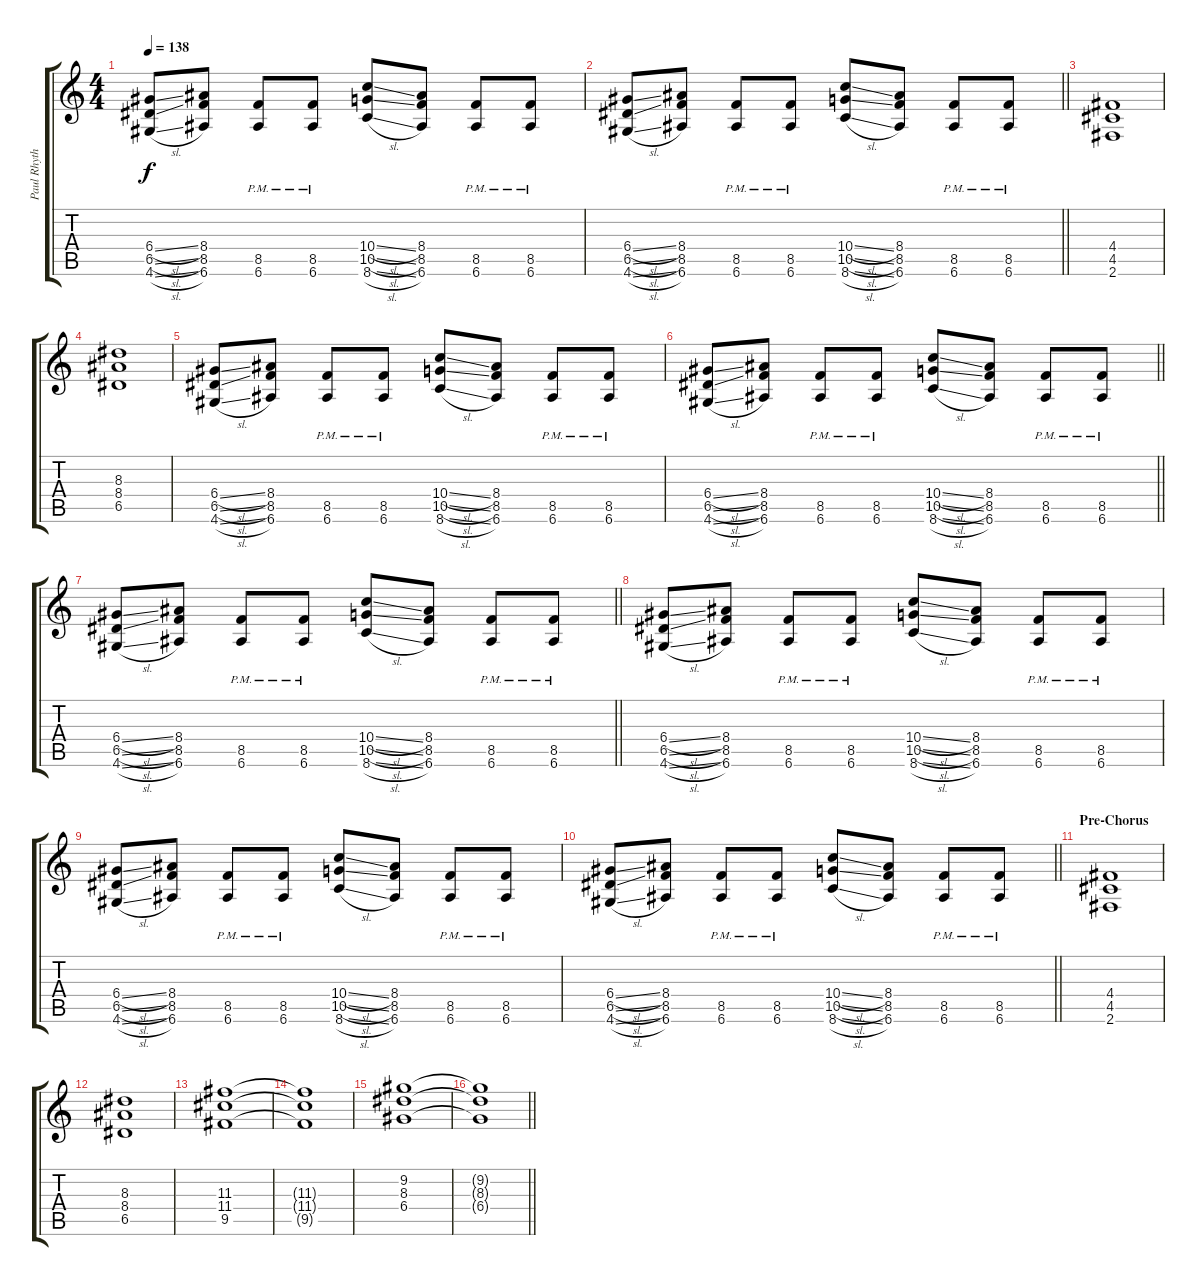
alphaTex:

\track ("Paul Rhythm" "Paul Rhyth") {instrument distortionguitar}
\staff {score tabs}
\tuning (E4 B3 G3 D3 A2 E2) {hide}
\ts (4 4)
\tempo 138
\clef g2
\ks c
(6.4{sl} 6.5{sl} 4.6{sl}).8{dy f} (8.4 8.5 6.6).8 (8.5{pm} 6.6{pm}).8 (8.5{pm} 6.6{pm}).8 (10.4{sl} 10.5{sl} 8.6{sl}).8 (8.4 8.5 6.6).8 (8.5{pm} 6.6{pm}).8 (8.5{pm} 6.6{pm}).8 |
\barLineRight lightlight
(6.4{sl} 6.5{sl} 4.6{sl}).8 (8.4 8.5 6.6).8 (8.5{pm} 6.6{pm}).8 (8.5{pm} 6.6{pm}).8 (10.4{sl} 10.5{sl} 8.6{sl}).8 (8.4 8.5 6.6).8 (8.5{pm} 6.6{pm}).8 (8.5{pm} 6.6{pm}).8 |
(4.4 4.5 2.6).1 |
(8.3 8.4 6.5).1 |
(6.4{sl} 6.5{sl} 4.6{sl}).8 (8.4 8.5 6.6).8 (8.5{pm} 6.6{pm}).8 (8.5{pm} 6.6{pm}).8 (10.4{sl} 10.5{sl} 8.6{sl}).8 (8.4 8.5 6.6).8 (8.5{pm} 6.6{pm}).8 (8.5{pm} 6.6{pm}).8 |
\barLineRight lightlight
(6.4{sl} 6.5{sl} 4.6{sl}).8 (8.4 8.5 6.6).8 (8.5{pm} 6.6{pm}).8 (8.5{pm} 6.6{pm}).8 (10.4{sl} 10.5{sl} 8.6{sl}).8 (8.4 8.5 6.6).8 (8.5{pm} 6.6{pm}).8 (8.5{pm} 6.6{pm}).8 |
\barLineRight lightlight
(6.4{sl} 6.5{sl} 4.6{sl}).8 (8.4 8.5 6.6).8 (8.5{pm} 6.6{pm}).8 (8.5{pm} 6.6{pm}).8 (10.4{sl} 10.5{sl} 8.6{sl}).8 (8.4 8.5 6.6).8 (8.5{pm} 6.6{pm}).8 (8.5{pm} 6.6{pm}).8 |
(6.4{sl} 6.5{sl} 4.6{sl}).8 (8.4 8.5 6.6).8 (8.5{pm} 6.6{pm}).8 (8.5{pm} 6.6{pm}).8 (10.4{sl} 10.5{sl} 8.6{sl}).8 (8.4 8.5 6.6).8 (8.5{pm} 6.6{pm}).8 (8.5{pm} 6.6{pm}).8 |
(6.4{sl} 6.5{sl} 4.6{sl}).8 (8.4 8.5 6.6).8 (8.5{pm} 6.6{pm}).8 (8.5{pm} 6.6{pm}).8 (10.4{sl} 10.5{sl} 8.6{sl}).8 (8.4 8.5 6.6).8 (8.5{pm} 6.6{pm}).8 (8.5{pm} 6.6{pm}).8 |
\barLineRight lightlight
(6.4{sl} 6.5{sl} 4.6{sl}).8 (8.4 8.5 6.6).8 (8.5{pm} 6.6{pm}).8 (8.5{pm} 6.6{pm}).8 (10.4{sl} 10.5{sl} 8.6{sl}).8 (8.4 8.5 6.6).8 (8.5{pm} 6.6{pm}).8 (8.5{pm} 6.6{pm}).8 |
\section ("" "Pre-Chorus")
(4.4 4.5 2.6).1 |
(8.3 8.4 6.5).1 |
(11.3 11.4 9.5).1 |
(11.3{t} 11.4{t} 9.5{t}).1 |
(9.2 8.3 6.4).1 |
\barLineRight lightlight
(9.2{t} 8.3{t} 6.4{t}).1
